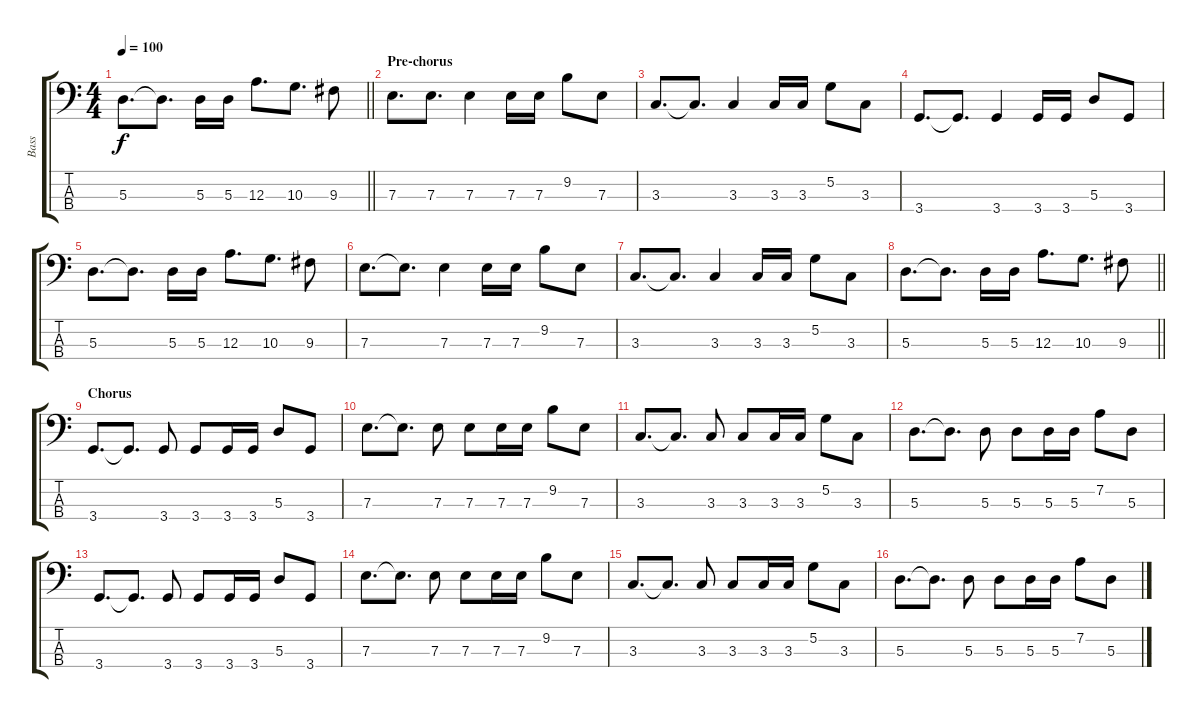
\track ("Bass" "Bass") {instrument electricbassfinger}
\staff {score tabs}
\tuning (G2 D2 A1 E1) {hide}
\ts (4 4)
\tempo 100
\clef f4
\barLineRight lightlight
\ks c
5.3.8{d dy f} 5.3{t}.8{d} 5.3.16 5.3.16 12.3.8{d} 10.3.8{d} 9.3.8 |
\section ("" "Pre-chorus ")
7.3.8{d} 7.3.8{d} 7.3.4 7.3.16 7.3.16 9.2.8 7.3.8 |
3.3.8{d} 3.3{t}.8{d} 3.3.4 3.3.16 3.3.16 5.2.8 3.3.8 |
3.4.8{d} 3.4{t}.8{d} 3.4.4 3.4.16 3.4.16 5.3.8 3.4.8 |
5.3.8{d} 5.3{t}.8{d} 5.3.16 5.3.16 12.3.8{d} 10.3.8{d} 9.3.8 |
7.3.8{d} 7.3{t}.8{d} 7.3.4 7.3.16 7.3.16 9.2.8 7.3.8 |
3.3.8{d} 3.3{t}.8{d} 3.3.4 3.3.16 3.3.16 5.2.8 3.3.8 |
\barLineRight lightlight
5.3.8{d} 5.3{t}.8{d} 5.3.16 5.3.16 12.3.8{d} 10.3.8{d} 9.3.8 |
\section ("" "Chorus")
3.4.8{d} 3.4{t}.8{d} 3.4.8 3.4.8 3.4.16 3.4.16 5.3.8 3.4.8 |
7.3.8{d} 7.3{t}.8{d} 7.3.8 7.3.8 7.3.16 7.3.16 9.2.8 7.3.8 |
3.3.8{d} 3.3{t}.8{d} 3.3.8 3.3.8 3.3.16 3.3.16 5.2.8 3.3.8 |
5.3.8{d} 5.3{t}.8{d} 5.3.8 5.3.8 5.3.16 5.3.16 7.2.8 5.3.8 |
3.4.8{d} 3.4{t}.8{d} 3.4.8 3.4.8 3.4.16 3.4.16 5.3.8 3.4.8 |
7.3.8{d} 7.3{t}.8{d} 7.3.8 7.3.8 7.3.16 7.3.16 9.2.8 7.3.8 |
3.3.8{d} 3.3{t}.8{d} 3.3.8 3.3.8 3.3.16 3.3.16 5.2.8 3.3.8 |
5.3.8{d} 5.3{t}.8{d} 5.3.8 5.3.8 5.3.16 5.3.16 7.2.8 5.3.8
